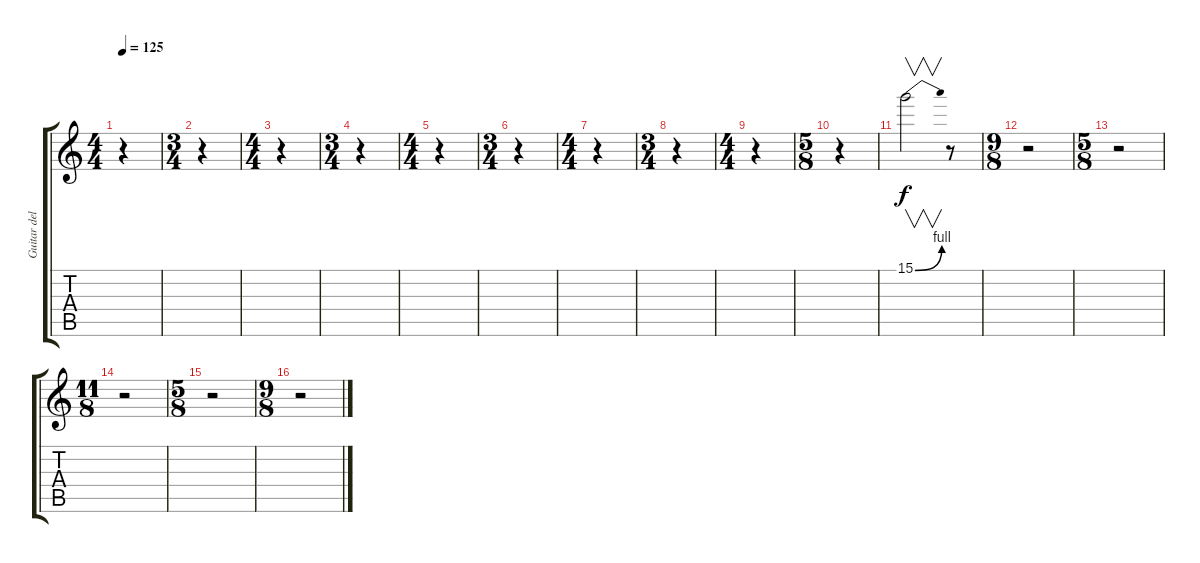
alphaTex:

\track ("Guitar delay/solo" "Guitar del") {instrument distortionguitar}
\staff {score tabs}
\tuning (E4 B3 G3 D3 A2 E2) {hide}
\ts (4 4)
\tempo 125
\clef g2
\ks c
r.4{dy f} |
\ts (3 4)
r.4 |
\ts (4 4)
r.4 |
\ts (3 4)
r.4 |
\ts (4 4)
r.4 |
\ts (3 4)
r.4 |
\ts (4 4)
r.4 |
\ts (3 4)
r.4 |
\ts (4 4)
r.4 |
\ts (5 8)
r.4 |
15.1{be (bend 0 0 60 4)}.2{v volume 13} r.8 |
\ts (9 8)
r.2 |
\ts (5 8)
r.2 |
\ts (11 8)
r.2 |
\ts (5 8)
r.2 |
\ts (9 8)
r.2
